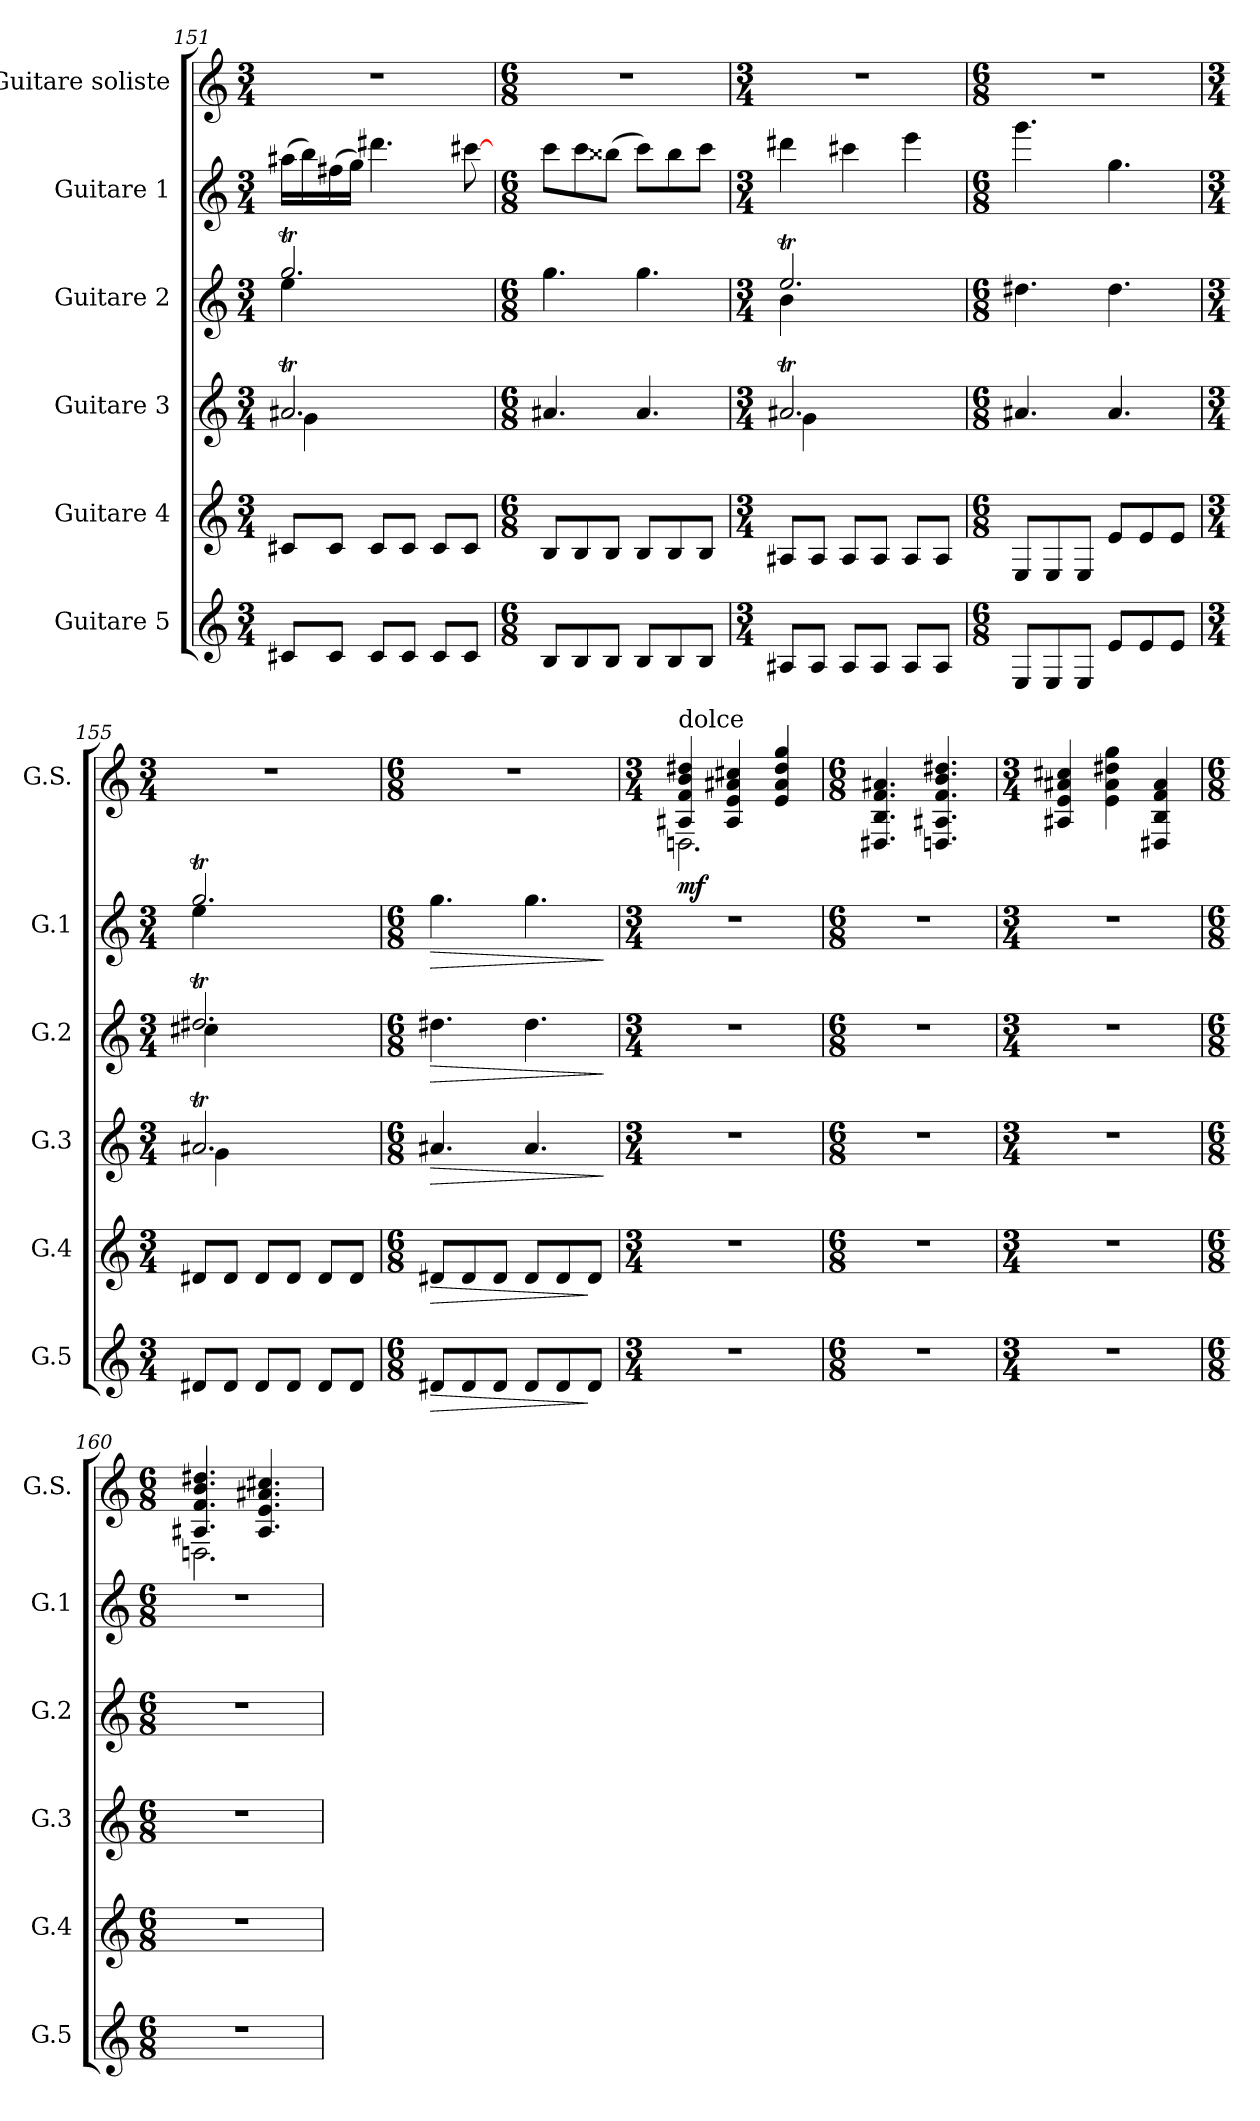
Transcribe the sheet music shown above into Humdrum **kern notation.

**kern	**dynam	**kern	**dynam	**kern	**dynam	**kern	**dynam	**kern	**dynam	**kern	**dynam
*part6	*part6	*part5	*part5	*part4	*part4	*part3	*part3	*part2	*part2	*part1	*part1
*staff6	*staff6	*staff5	*staff5	*staff4	*staff4	*staff3	*staff3	*staff2	*staff2	*staff1	*staff1
*I"Guitare 5	*	*I"Guitare 4	*	*I"Guitare 3	*	*I"Guitare 2	*	*I"Guitare 1	*	*I"Guitare soliste	*
*I'G.5	*	*I'G.4	*	*I'G.3	*	*I'G.2	*	*I'G.1	*	*I'G.S.	*
*clefG2	*	*clefG2	*	*clefG2	*	*clefG2	*	*clefG2	*	*clefG2	*
*ITrd7c12	*	*ITrd7c12	*	*ITrd7c12	*	*ITrd7c12	*	*ITrd7c12	*	*ITrd7c12	*
*k[]	*	*k[]	*	*k[]	*	*k[]	*	*k[]	*	*k[]	*
*C:	*	*C:	*	*C:	*	*C:	*	*C:	*	*C:	*
*M3/4	*	*M3/4	*	*M3/4	*	*M3/4	*	*M3/4	*	*M3/4	*
=151	=151	=151	=151	=151	=151	=151	=151	=151	=151	=151	=151
*	*	*	*	*^	*	*^	*	*	*	*	*
8C#X/L	.	8C#X/L	.	2.A#Xt/	4G\	.	2.gT/	4e\	.	(>16a#X\LL	.	2.r	.
.	.	.	.	.	.	.	.	.	.	16b\)	.	.	.
8C#/J	.	8C#/J	.	.	.	.	.	.	.	(>16f#X\	.	.	.
.	.	.	.	.	.	.	.	.	.	16g\JJ)	.	.	.
8C#/L	.	8C#/L	.	.	4ryy	.	.	4ryy	.	4.dd#X\	.	.	.
8C#/J	.	8C#/J	.	.	.	.	.	.	.	.	.	.	.
8C#/L	.	8C#/L	.	.	4ryy	.	.	4ryy	.	.	.	.	.
8C#/J	.	8C#/J	.	.	.	.	.	.	.	[8cc#X\	.	.	.
*	*	*	*	*v	*v	*	*	*	*	*	*	*	*
*	*	*	*	*	*	*v	*v	*	*	*	*	*
=152	=152	=152	=152	=152	=152	=152	=152	=152	=152	=152	=152
*M6/8	*	*M6/8	*	*M6/8	*	*M6/8	*	*M6/8	*	*M6/8	*
8BB/L	.	8BB/L	.	4.A#X/	.	4.g\	.	8cc\L	.	2.r	.
8BB/	.	8BB/	.	.	.	.	.	8cc\	.	.	.
8BB/J	.	8BB/J	.	.	.	.	.	(>8b##X\J	.	.	.
8BB/L	.	8BB/L	.	4.A#/	.	4.g\	.	8cc\L)	.	.	.
8BB/	.	8BB/	.	.	.	.	.	8b##\	.	.	.
8BB/J	.	8BB/J	.	.	.	.	.	8cc\J	.	.	.
!!LO:PB:g=z
=153	=153	=153	=153	=153	=153	=153	=153	=153	=153	=153	=153
*M3/4	*	*M3/4	*	*M3/4	*	*M3/4	*	*M3/4	*	*M3/4	*
*	*	*	*	*^	*	*^	*	*	*	*	*
8AA#X/L	.	8AA#X/L	.	2.A#Xt/	4G\	.	2.et/	4B\	.	4dd#X\	.	2.r	.
8AA#/J	.	8AA#/J	.	.	.	.	.	.	.	.	.	.	.
8AA#/L	.	8AA#/L	.	.	4ryy	.	.	4ryy	.	4cc#X\	.	.	.
8AA#/J	.	8AA#/J	.	.	.	.	.	.	.	.	.	.	.
8AA#/L	.	8AA#/L	.	.	4ryy	.	.	4ryy	.	4ee\	.	.	.
8AA#/J	.	8AA#/J	.	.	.	.	.	.	.	.	.	.	.
*	*	*	*	*v	*v	*	*	*	*	*	*	*	*
*	*	*	*	*	*	*v	*v	*	*	*	*	*
=154	=154	=154	=154	=154	=154	=154	=154	=154	=154	=154	=154
*M6/8	*	*M6/8	*	*M6/8	*	*M6/8	*	*M6/8	*	*M6/8	*
8EE/L	.	8EE/L	.	4.A#X/	.	4.d#X\	.	4.gg\	.	2.r	.
8EE/	.	8EE/	.	.	.	.	.	.	.	.	.
8EE/J	.	8EE/J	.	.	.	.	.	.	.	.	.
8E/L	.	8E/L	.	4.A#/	.	4.d#\	.	4.g\	.	.	.
8E/	.	8E/	.	.	.	.	.	.	.	.	.
8E/J	.	8E/J	.	.	.	.	.	.	.	.	.
=155	=155	=155	=155	=155	=155	=155	=155	=155	=155	=155	=155
*M3/4	*	*M3/4	*	*M3/4	*	*M3/4	*	*M3/4	*	*M3/4	*
*	*	*	*	*^	*	*^	*	*^	*	*	*
8D#X/L	.	8D#X/L	.	2.A#Xt/	4G\	.	2.d#Xt/	4c#X\	.	2.gT/	4e\	.	2.r	.
8D#/J	.	8D#/J	.	.	.	.	.	.	.	.	.	.	.	.
8D#/L	.	8D#/L	.	.	4ryy	.	.	4ryy	.	.	4ryy	.	.	.
8D#/J	.	8D#/J	.	.	.	.	.	.	.	.	.	.	.	.
8D#/L	.	8D#/L	.	.	4ryy	.	.	4ryy	.	.	4ryy	.	.	.
8D#/J	.	8D#/J	.	.	.	.	.	.	.	.	.	.	.	.
*	*	*	*	*v	*v	*	*	*	*	*v	*v	*	*	*
*	*	*	*	*	*	*v	*v	*	*	*	*	*
=156	=156	=156	=156	=156	=156	=156	=156	=156	=156	=156	=156
*M6/8	*	*M6/8	*	*M6/8	*	*M6/8	*	*M6/8	*	*M6/8	*
!	!LO:HP:b	!	!LO:HP:b	!	!LO:HP:b	!	!LO:HP:b	!	!LO:HP:b	!	!
8D#X/L	>	8D#X/L	>	4.A#X/	>	4.d#X\	>	4.g\	>	2.r	.
8D#/	.	8D#/	.	.	.	.	.	.	.	.	.
8D#/J	.	8D#/J	.	.	.	.	.	.	.	.	.
8D#/L	.	8D#/L	.	4.A#/	.	4.d#\	.	4.g\	.	.	.
8D#/	.	8D#/	.	.	.	.	.	.	.	.	.
8D#/J	]	8D#/J	]	.	.	.	.	.	.	.	.
.	.	.	.	.	]	.	]	.	]	.	.
!!LO:LB:g=z
=157	=157	=157	=157	=157	=157	=157	=157	=157	=157	=157	=157
*M3/4	*	*M3/4	*	*M3/4	*	*M3/4	*	*M3/4	*	*M3/4	*
*	*	*	*	*	*	*	*	*	*	*^	*
!	!	!	!	!	!	!	!	!	!	!LO:TX:a:t=dolce	!	!
!	!	!	!	!	!	!	!	!	!	!	!	!LO:DY:b
2.r	.	2.r	.	2.r	.	2.r	.	2.r	.	4AA#X/ 4F/ 4B/ 4d#X/	2.DDn\	mf
.	.	.	.	.	.	.	.	.	.	4AA#/ 4E/ 4A#X/ 4c#X/	.	.
.	.	.	.	.	.	.	.	.	.	4E/ 4A#/ 4d#/ 4g/	.	.
*	*	*	*	*	*	*	*	*	*	*v	*v	*
=158	=158	=158	=158	=158	=158	=158	=158	=158	=158	=158	=158
*M6/8	*	*M6/8	*	*M6/8	*	*M6/8	*	*M6/8	*	*M6/8	*
2.r	.	2.r	.	2.r	.	2.r	.	2.r	.	4.DD#X/ 4.BB/ 4.F/ 4.A#X/	.
.	.	.	.	.	.	.	.	.	.	4.DDn/ 4.AA#X/ 4.F/ 4.B/ 4.d#X/	.
=159	=159	=159	=159	=159	=159	=159	=159	=159	=159	=159	=159
*M3/4	*	*M3/4	*	*M3/4	*	*M3/4	*	*M3/4	*	*M3/4	*
2.r	.	2.r	.	2.r	.	2.r	.	2.r	.	4AA#X/ 4E/ 4A#X/ 4c#X/	.
.	.	.	.	.	.	.	.	.	.	4E\ 4A#\ 4d#X\ 4g\	.
.	.	.	.	.	.	.	.	.	.	4DD#X/ 4BB/ 4F/ 4A#/	.
=160	=160	=160	=160	=160	=160	=160	=160	=160	=160	=160	=160
*M6/8	*	*M6/8	*	*M6/8	*	*M6/8	*	*M6/8	*	*M6/8	*
*	*	*	*	*	*	*	*	*	*	*^	*
2.r	.	2.r	.	2.r	.	2.r	.	2.r	.	4.AA#X/ 4.F/ 4.B/ 4.d#X/	2.DDn\	.
.	.	.	.	.	.	.	.	.	.	4.AA#/ 4.E/ 4.A#X/ 4.c#X/	.	.
*	*	*	*	*	*	*	*	*	*	*v	*v	*
=	=	=	=	=	=	=	=	=	=	=	=
*-	*-	*-	*-	*-	*-	*-	*-	*-	*-	*-	*-
